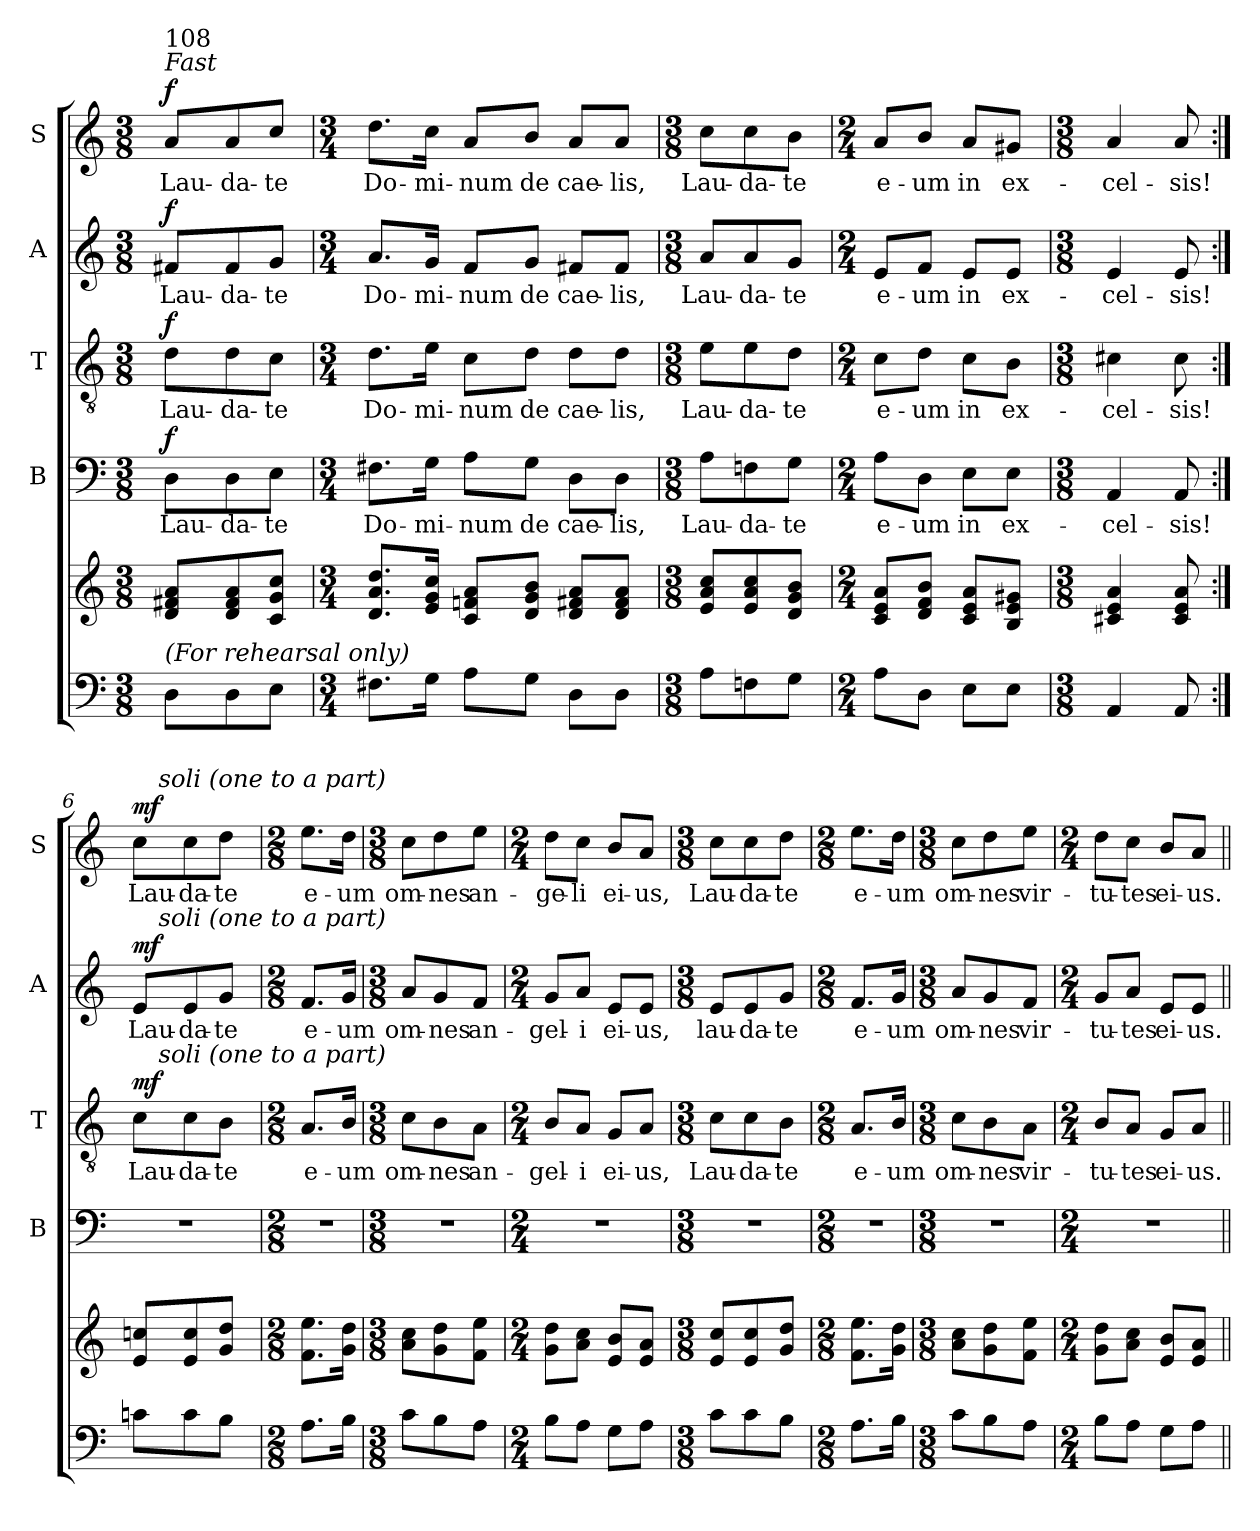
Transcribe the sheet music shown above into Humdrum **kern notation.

**kern	**kern	**kern	**text	**dynam	**kern	**text	**dynam	**kern	**text	**dynam	**kern	**text	**dynam
*part5	*part5	*part4	*part4	*part4	*part3	*part3	*part3	*part2	*part2	*part2	*part1	*part1	*part1
*staff6	*staff5	*staff4	*staff4	*staff4	*staff3	*staff3	*staff3	*staff2	*staff2	*staff2	*staff1	*staff1	*staff1
*	*	*I"B	*	*	*I"T	*	*	*I"A	*	*	*I"S	*	*
*	*	*I'B	*	*	*I'T	*	*	*I'A	*	*	*I'S	*	*
*clefF4	*clefG2	*clefF4	*	*	*clefGv2	*	*	*clefG2	*	*	*clefG2	*	*
*k[]	*k[]	*k[]	*	*	*k[]	*	*	*k[]	*	*	*k[]	*	*
*C:	*C:	*C:	*	*	*C:	*	*	*C:	*	*	*C:	*	*
*M3/8	*M3/8	*M3/8	*	*	*M3/8	*	*	*M3/8	*	*	*M3/8	*	*
=1	=1	=1	=1	=1	=1	=1	=1	=1	=1	=1	=1	=1	=1
!	!	!	!	!	!	!	!	!	!	!	!LO:TX:a:i:t=Fast	!	!
!	!	!	!	!	!	!	!	!	!	!	!LO:TX:a:t=108	!	!
!LO:TX:a:i:t=(For rehearsal only)	!	!	!	!	!	!	!	!	!	!	!	!	!
!	!	!	!	!LO:DY:a	!	!	!LO:DY:a	!	!	!LO:DY:a	!	!	!LO:DY:a
8D\L	8d/ 8f#X/ 8a/L	8D\L	Lau-	f	8d\L	Lau-	f	8f#X/L	Lau-	f	8a/L	Lau-	f
8D\	8d/ 8f#/ 8a/	8D\	-da-	.	8d\	-da-	.	8f#/	-da-	.	8a/	-da-	.
8E\J	8c/ 8g/ 8cc/J	8E\J	-te	.	8c\J	-te	.	8g/J	-te	.	8cc/J	-te	.
=2	=2	=2	=2	=2	=2	=2	=2	=2	=2	=2	=2	=2	=2
*M3/4	*M3/4	*M3/4	*	*	*M3/4	*	*	*M3/4	*	*	*M3/4	*	*
8.F#X\L	8.d/ 8.a/ 8.dd/L	8.F#X\L	Do-	.	8.d\L	Do-	.	8.a/L	Do-	.	8.dd\L	Do-	.
16G\Jk	16e/ 16g/ 16cc/Jk	16G\Jk	-mi-	.	16e\Jk	-mi-	.	16g/Jk	-mi-	.	16cc\Jk	-mi-	.
8A\L	8c/ 8fn/ 8a/L	8A\L	-num	.	8c\L	-num	.	8f/L	-num	.	8a/L	-num	.
8G\J	8d/ 8g/ 8b/J	8G\J	de	.	8d\J	de	.	8g/J	de	.	8b/J	de	.
8D\L	8d/ 8f#X/ 8a/L	8D\L	cae-	.	8d\L	cae-	.	8f#X/L	cae-	.	8a/L	cae-	.
8D\J	8d/ 8f#/ 8a/J	8D\J	-lis,	.	8d\J	-lis,	.	8f#/J	-lis,	.	8a/J	-lis,	.
=3	=3	=3	=3	=3	=3	=3	=3	=3	=3	=3	=3	=3	=3
*M3/8	*M3/8	*M3/8	*	*	*M3/8	*	*	*M3/8	*	*	*M3/8	*	*
8A\L	8e/ 8a/ 8cc/L	8A\L	Lau-	.	8e\L	Lau-	.	8a/L	Lau-	.	8cc\L	Lau-	.
8Fn\	8e/ 8a/ 8cc/	8Fn\	-da-	.	8e\	-da-	.	8a/	-da-	.	8cc\	-da-	.
8G\J	8d/ 8g/ 8b/J	8G\J	-te	.	8d\J	-te	.	8g/J	-te	.	8b\J	-te	.
=4	=4	=4	=4	=4	=4	=4	=4	=4	=4	=4	=4	=4	=4
*M2/4	*M2/4	*M2/4	*	*	*M2/4	*	*	*M2/4	*	*	*M2/4	*	*
8A\L	8c/ 8e/ 8a/L	8A\L	e-	.	8c\L	e-	.	8e/L	e-	.	8a/L	e-	.
8D\J	8d/ 8f/ 8b/J	8D\J	-um	.	8d\J	-um	.	8f/J	-um	.	8b/J	-um	.
8E\L	8c/ 8e/ 8a/L	8E\L	in	.	8c\L	in	.	8e/L	in	.	8a/L	in	.
8E\J	8B/ 8e/ 8g#X/J	8E\J	ex-	.	8B\J	ex-	.	8e/J	ex-	.	8g#X/J	ex-	.
=5	=5	=5	=5	=5	=5	=5	=5	=5	=5	=5	=5	=5	=5
*M3/8	*M3/8	*M3/8	*	*	*M3/8	*	*	*M3/8	*	*	*M3/8	*	*
4AA/	4c#X/ 4e/ 4a/	4AA/	-cel-	.	4c#X\	-cel-	.	4e/	-cel-	.	4a/	-cel-	.
8AA/	8c#/ 8e/ 8a/	8AA/	-sis!	.	8c#\	-sis!	.	8e/	-sis!	.	8a/	-sis!	.
!!LO:PB:g=z
=6:|!	=6:|!	=6:|!	=6:|!	=6:|!	=6:|!	=6:|!	=6:|!	=6:|!	=6:|!	=6:|!	=6:|!	=6:|!	=6:|!
!	!	!	!	!	!	!	!LO:DY:a	!	!	!LO:DY:a	!	!	!LO:DY:a
*	*	*	*	*	*^	*	*	*^	*	*	*^	*	*
8cn\L	8e/ 8ccn/L	4.r	.	.	8c\L	16ryy	Lau-	mf	8e/L	16ryy	Lau-	mf	8cc\L	16ryy	Lau-	mf
!	!	!	!	!	!	!	!	!	!	!	!	!	!	!LO:TX:a:i:t=soli (one to a part)	!	!
!	!	!	!	!	!	!	!	!	!	!LO:TX:a:i:t=soli (one to a part)	!	!	!	!	!	!
!	!	!	!	!	!	!LO:TX:a:i:t=soli (one to a part)	!	!	!	!	!	!	!	!	!	!
.	.	.	.	.	.	4ryy	.	.	.	4ryy	.	.	.	4ryy	.	.
8c\	8e/ 8cc/	.	.	.	8c\	.	-da-	.	8e/	.	-da-	.	8cc\	.	-da-	.
8B\J	8g/ 8dd/J	.	.	.	8B\J	.	-te	.	8g/J	.	-te	.	8dd\J	.	-te	.
.	.	.	.	.	.	16ryy	.	.	.	16ryy	.	.	.	16ryy	.	.
*	*	*	*	*	*v	*v	*	*	*	*	*	*	*v	*v	*	*
*	*	*	*	*	*	*	*	*v	*v	*	*	*	*	*
=7	=7	=7	=7	=7	=7	=7	=7	=7	=7	=7	=7	=7	=7
*M2/8	*M2/8	*M2/8	*	*	*M2/8	*	*	*M2/8	*	*	*M2/8	*	*
8.A\L	8.f\ 8.ee\L	4r	.	.	8.A/L	e-	.	8.f/L	e-	.	8.ee\L	e-	.
16B\Jk	16g\ 16dd\Jk	.	.	.	16B/Jk	-um	.	16g/Jk	-um	.	16dd\Jk	-um	.
=8	=8	=8	=8	=8	=8	=8	=8	=8	=8	=8	=8	=8	=8
*M3/8	*M3/8	*M3/8	*	*	*M3/8	*	*	*M3/8	*	*	*M3/8	*	*
8c\L	8a\ 8cc\L	4.r	.	.	8c\L	om-	.	8a/L	om-	.	8cc\L	om-	.
8B\	8g\ 8dd\	.	.	.	8B\	-nes	.	8g/	-nes	.	8dd\	-nes	.
8A\J	8f\ 8ee\J	.	.	.	8A\J	an-	.	8f/J	an-	.	8ee\J	an-	.
=9	=9	=9	=9	=9	=9	=9	=9	=9	=9	=9	=9	=9	=9
*M2/4	*M2/4	*M2/4	*	*	*M2/4	*	*	*M2/4	*	*	*M2/4	*	*
8B\L	8g\ 8dd\L	2r	.	.	8B/L	-gel-	.	8g/L	-gel-	.	8dd\L	-ge-	.
8A\J	8a\ 8cc\J	.	.	.	8A/J	-i	.	8a/J	-i	.	8cc\J	-li	.
8G\L	8e/ 8b/L	.	.	.	8G/L	ei-	.	8e/L	ei-	.	8b/L	ei-	.
8A\J	8e/ 8a/J	.	.	.	8A/J	-us,	.	8e/J	-us,	.	8a/J	-us,	.
!!LO:LB:g=z
=10	=10	=10	=10	=10	=10	=10	=10	=10	=10	=10	=10	=10	=10
*M3/8	*M3/8	*M3/8	*	*	*M3/8	*	*	*M3/8	*	*	*M3/8	*	*
8c\L	8e/ 8cc/L	4.r	.	.	8c\L	Lau-	.	8e/L	lau-	.	8cc\L	Lau-	.
8c\	8e/ 8cc/	.	.	.	8c\	-da-	.	8e/	-da-	.	8cc\	-da-	.
8B\J	8g/ 8dd/J	.	.	.	8B\J	-te	.	8g/J	-te	.	8dd\J	-te	.
=11	=11	=11	=11	=11	=11	=11	=11	=11	=11	=11	=11	=11	=11
*M2/8	*M2/8	*M2/8	*	*	*M2/8	*	*	*M2/8	*	*	*M2/8	*	*
8.A\L	8.f\ 8.ee\L	4r	.	.	8.A/L	e-	.	8.f/L	e-	.	8.ee\L	e-	.
16B\Jk	16g\ 16dd\Jk	.	.	.	16B/Jk	-um	.	16g/Jk	-um	.	16dd\Jk	-um	.
=12	=12	=12	=12	=12	=12	=12	=12	=12	=12	=12	=12	=12	=12
*M3/8	*M3/8	*M3/8	*	*	*M3/8	*	*	*M3/8	*	*	*M3/8	*	*
8c\L	8a\ 8cc\L	4.r	.	.	8c\L	om-	.	8a/L	om-	.	8cc\L	om-	.
8B\	8g\ 8dd\	.	.	.	8B\	-nes	.	8g/	-nes	.	8dd\	-nes	.
8A\J	8f\ 8ee\J	.	.	.	8A\J	vir-	.	8f/J	vir-	.	8ee\J	vir-	.
=13	=13	=13	=13	=13	=13	=13	=13	=13	=13	=13	=13	=13	=13
*M2/4	*M2/4	*M2/4	*	*	*M2/4	*	*	*M2/4	*	*	*M2/4	*	*
8B\L	8g\ 8dd\L	2r	.	.	8B/L	-tu-	.	8g/L	-tu-	.	8dd\L	-tu-	.
8A\J	8a\ 8cc\J	.	.	.	8A/J	-tes	.	8a/J	-tes	.	8cc\J	-tes	.
8G\L	8e/ 8b/L	.	.	.	8G/L	ei-	.	8e/L	ei-	.	8b/L	ei-	.
8A\J	8e/ 8a/J	.	.	.	8A/J	-us.	.	8e/J	-us.	.	8a/J	-us.	.
=||	=||	=||	=||	=||	=||	=||	=||	=||	=||	=||	=||	=||	=||
*-	*-	*-	*-	*-	*-	*-	*-	*-	*-	*-	*-	*-	*-
